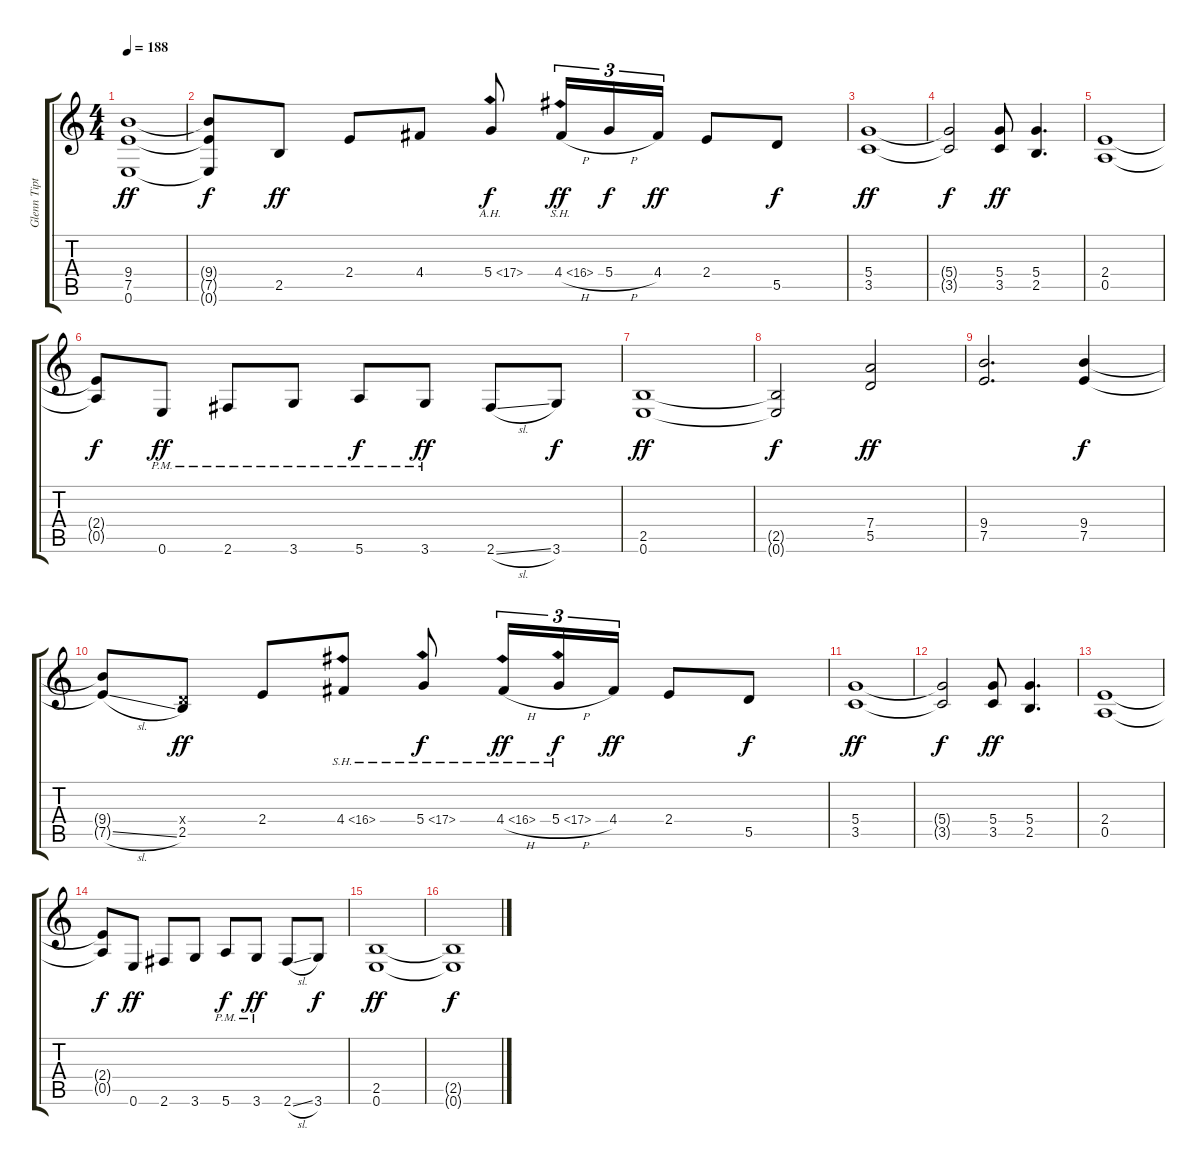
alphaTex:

\track ("Glenn Tipton" "Glenn Tipt") {instrument distortionguitar}
\staff {score tabs}
\tuning (E4 B3 G3 D3 A2 E2) {hide}
\ts (4 4)
\tempo 188
\tempo 126
\tempo 188
\clef g2
\ks c
(9.4 7.5 0.6).1{dy ff instrument distortionguitar} |
(9.4{t} 7.5{t} 0.6{t}).8{dy f} 2.5.8{dy ff} 2.4.8 4.4.8 5.4{ah 12}.8{dy f} 4.4{sh 12 h}.16{tu (3 2) dy ff} 5.4{h}.16{tu (3 2) dy f} 4.4.16{tu (3 2) dy ff} 2.4.8 5.5.8{dy f} |
(5.4 3.5).1{dy ff} |
(5.4{t} 3.5{t}).2{dy f} (5.4 3.5).8{dy ff} (5.4 2.5).4{d} |
(2.4 0.5).1 |
(2.4{t} 0.5{t}).8{dy f} 0.6{pm}.8{dy ff} 2.6{pm}.8 3.6{pm}.8 5.6{pm}.8{dy f} 3.6{pm}.8{dy ff} 2.6{sl}.8 3.6.8{dy f} |
(2.5 0.6).1{dy ff} |
(2.5{t} 0.6{t}).2{dy f} (7.4 5.5).2{dy ff} |
(9.4 7.5).2{d} (9.4 7.5).4{dy f} |
(9.4{t} 7.5{sl t}).8 (0.4{x} 2.5).8{dy ff} 2.4.8 4.4{sh 12}.8 5.4{sh 12}.8{dy f} 4.4{sh 12 h}.16{tu (3 2) dy ff} 5.4{sh 12 h}.16{tu (3 2) dy f} 4.4.16{tu (3 2) dy ff} 2.4.8 5.5.8{dy f} |
(5.4 3.5).1{dy ff} |
(5.4{t} 3.5{t}).2{dy f} (5.4 3.5).8{dy ff} (5.4 2.5).4{d} |
(2.4 0.5).1 |
(2.4{t} 0.5{t}).8{dy f} 0.6.8{dy ff} 2.6.8 3.6.8 5.6{pm}.8{dy f} 3.6{pm}.8{dy ff} 2.6{sl}.8 3.6.8{dy f} |
(2.5 0.6).1{dy ff} |
(2.5{t} 0.6{t}).1{dy f}
